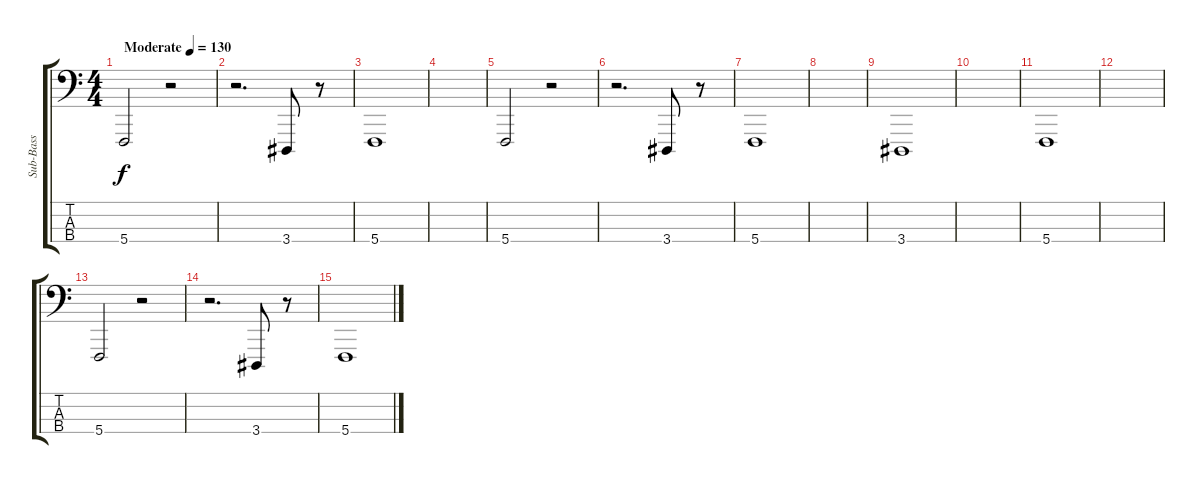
\track ("Sub-Bass" "Sub-Bass") {instrument lead2sawtooth}
\staff {score tabs}
\tuning (Eb2 Bb1 F1 C1) {hide}
\ts (4 4)
\tempo (130 "Moderate")
\clef f4
\ks c
5.4.2{dy f instrument lead2sawtooth} r.2 |
r.2{d} 3.4.8 r.8 |
5.4.1 |
|
5.4.2 r.2 |
r.2{d} 3.4.8 r.8 |
5.4.1 |
|
3.4.1 |
|
5.4.1 |
|
5.4.2 r.2 |
r.2{d} 3.4.8 r.8 |
5.4.1
